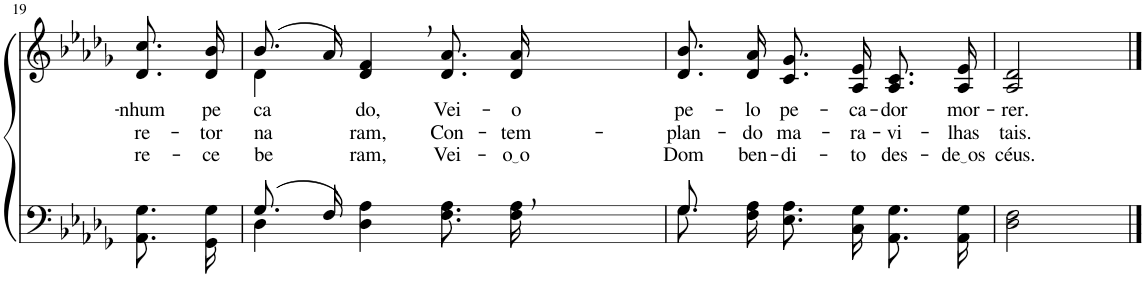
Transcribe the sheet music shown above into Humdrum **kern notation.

**kern	**kern	**text	**text	**text
*part2	*part1	*part1	*part1	*part1
*staff2	*staff1	*staff1	*staff1	*staff1
*I"Parte III e IV	*I"Parte I e II	*	*	*
!!LO:PB:g=z
*clefF4	*clefG2	*	*	*
*Trd-1c-2	*Trd-1c-2	*	*	*
*k[b-e-a-d-g-]	*k[b-e-a-d-g-]	*	*	*
*M3/4	*M3/4	*	*	*
=19	=19	=19	=19	=19
!	!	!LO:LY:b	!LO:LY:b	!LO:LY:b
8.AA-\ 8.G-\L	8.d-/ 8.cc/L	nhum	re-	re-
!	!	!LO:LY:b	!LO:LY:b	!LO:LY:b
16GG-\ 16G-\Jk	16d-/ 16b-/Jk	pe-	-tor-	-ce-
=20	=20	=20	=20	=20
*^	*^	*	*	*
!	!	!	!	!LO:LY:b	!LO:LY:b	!LO:LY:b
(8.G-/L	4D-\	(8.b-/L	4d-\	-ca-	-na-	-be-
16F/Jk)	.	16a-/Jk)	.	.	.	.
!	!	!	!	!LO:LY:b	!LO:LY:b	!LO:LY:b
2ryy	4D-\ 4A-\	4d-/, 4f/,	2ryy	-do,	-ram,	-ram,
!	!	!	!	!LO:LY:b	!LO:LY:b	!LO:LY:b
.	8.F\ 8.A-\L	8.d-/ 8.a-/L	.	Vei-	Con-	Vei-
!	!	!	!	!LO:LY:b	!LO:LY:b	!LO:LY:b
.	16F\ 16A-\Jk	16d-/ 16a-/Jk	.	-o	-tem-	o o
*	*	*v	*v	*	*	*
=21	=21	=21	=21	=21	=21
!	!	!	!LO:LY:b	!LO:LY:b	!LO:LY:b
8.G-/	8.G-\L	8.d-/ 8.b-/L	pe-	-plan-	Dom
!	!	!	!LO:LY:b	!LO:LY:b	!LO:LY:b
2ryy	16F\ 16A-\Jk	16d-/ 16a-/Jk	-lo	-do	ben-
!	!	!	!LO:LY:b	!LO:LY:b	!LO:LY:b
.	8.E-\ 8.A-\L	8.c/ 8.g-/L	pe-	ma-	-di-
!	!	!	!LO:LY:b	!LO:LY:b	!LO:LY:b
.	16C\ 16G-\Jk	16A-/ 16e-/Jk	-ca-	-ra-	-to
!	!	!	!LO:LY:b	!LO:LY:b	!LO:LY:b
.	8.AA-\ 8.G-\L	8.A-/ 8.c/L	-dor	-vi-	des-
!	!	!	!LO:LY:b	!LO:LY:b	!LO:LY:b
16ryy	16AA-\ 16G-\Jk	16A-/ 16e-/Jk	mor-	-lhas	de os
=22	=22	=22	=22	=22	=22
!	!	!	!LO:LY:b	!LO:LY:b	!LO:LY:b
*v	*v	*	*	*	*
2D-\ 2F\	2A-/ 2d-/	-rer.	tais.	céus.
==	==	==	==	==
*-	*-	*-	*-	*-
